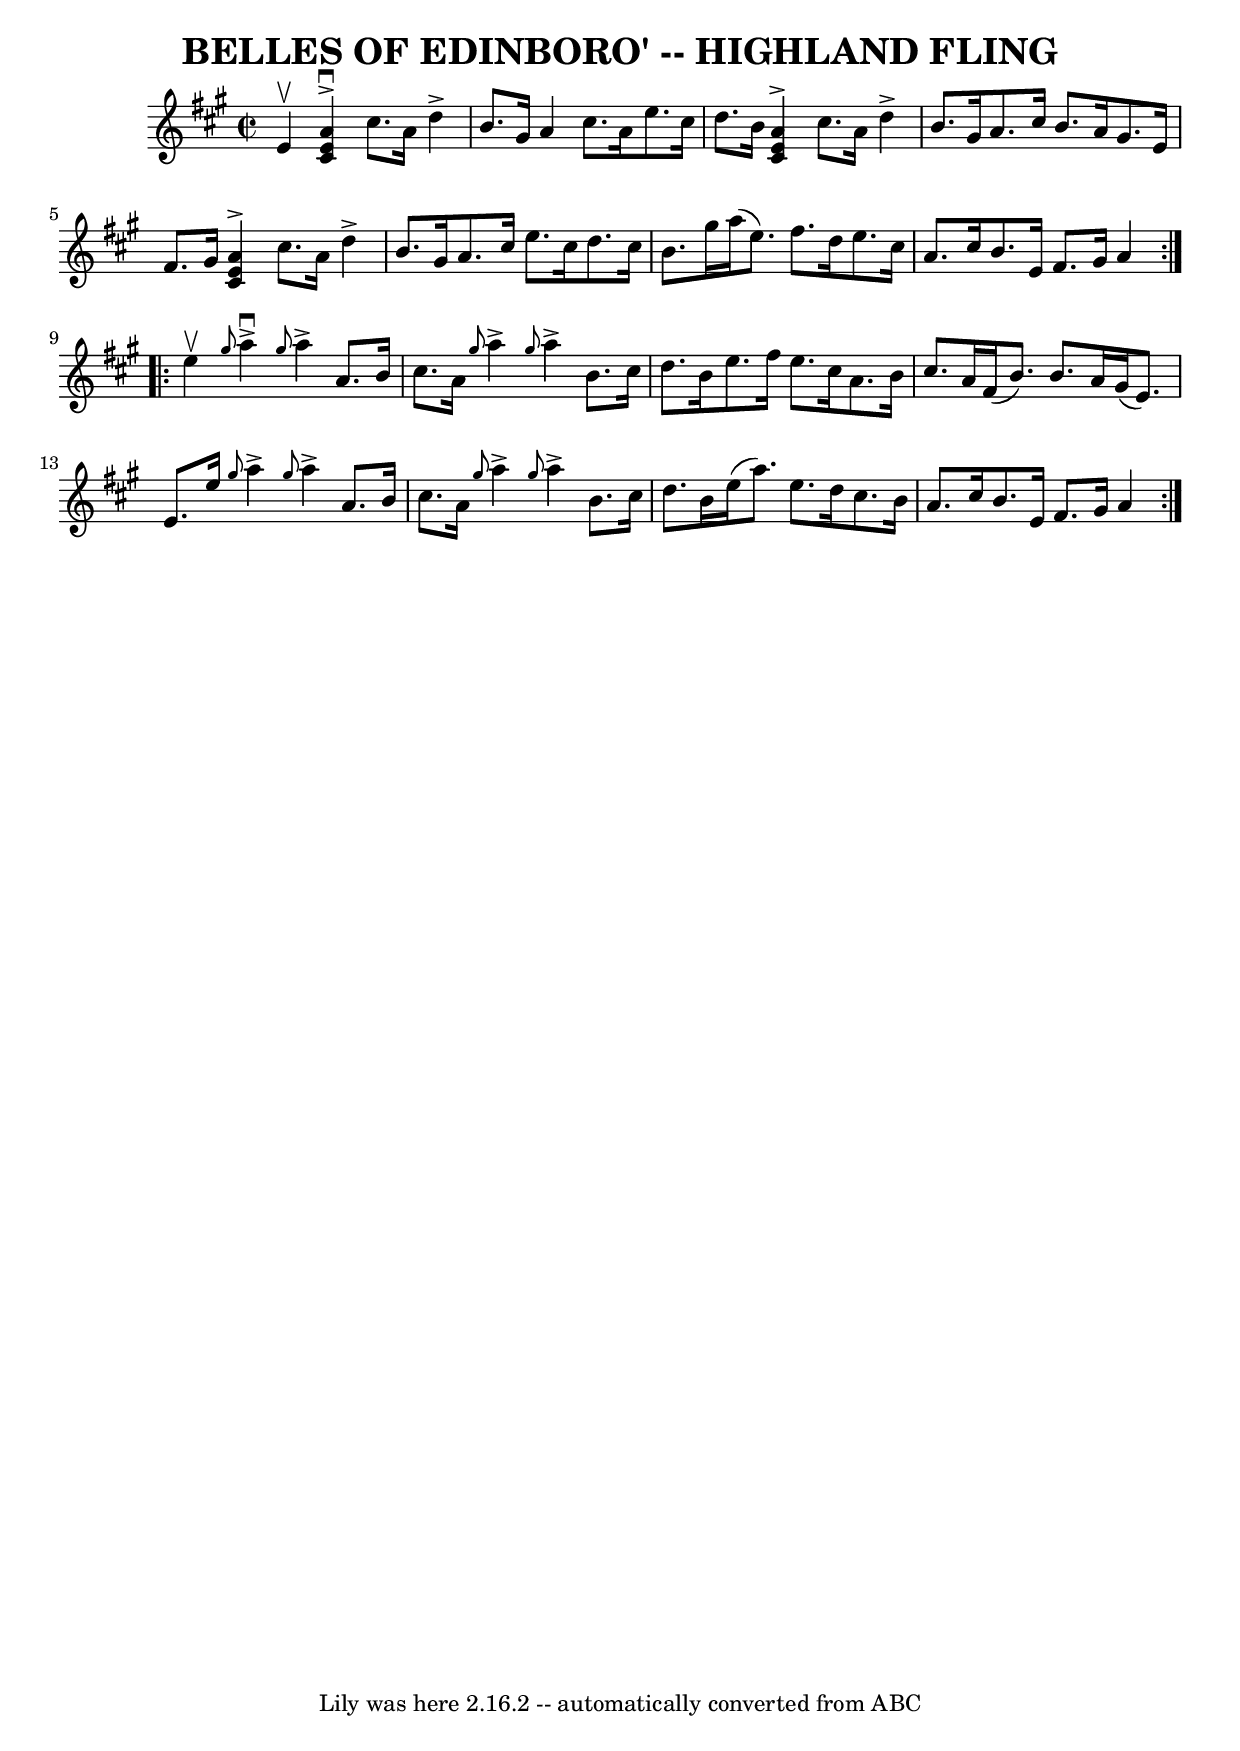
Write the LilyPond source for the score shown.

\version "2.7.40"
\include "Mammoth.ily"
\header {
	%% book = "Ryan's Mammoth Collection of Fiddle Tunes"
	composer = ""
	crossRefNumber = "1"
	footnotes = ""
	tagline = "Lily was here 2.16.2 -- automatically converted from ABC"
	title = "BELLES OF EDINBORO' -- HIGHLAND FLING"
}
voicedefault =  {


\repeat volta 2 {
\override Staff.TimeSignature #'style = #'C
 \time 2/2 
\key a \major % %slurgraces 1
 e'4^\upbow       |
   << a'4^\downbow^\accent e'4 cis'4   >> 
cis''8. a'16 d''4^\accent b'8. gis'16    |
 a'4 cis''8.  
 a'16 e''8. cis''16 d''8. b'16    |
   << a'4^\accent   
e'4 cis'4   >> cis''8. a'16 d''4^\accent b'8. gis'16    |
 
 a'8. cis''16 b'8. a'16 gis'8. e'16 fis'8. gis'16    
|
     |
   << a'4^\accent e'4 cis'4   >> cis''8. a'16   
 d''4^\accent b'8. gis'16    |
 a'8. cis''16 e''8.    
cis''16 d''8. cis''16 b'8. gis''16    |
 a''16 (e''8.  
-) fis''8. d''16 e''8. cis''16 a'8. cis''16    |
 b'8. 
 e'16 fis'8. gis'16 a'4    }     \repeat volta 2 { e''4^\upbow    
   |
 \grace { gis''8  } a''4^\downbow^\accent \grace { gis''8  
} a''4^\accent a'8. b'16 cis''8. a'16    |
 \grace {    
gis''8  } a''4^\accent \grace { gis''8  } a''4^\accent b'8.    
cis''16 d''8. b'16    |
 e''8. fis''16 e''8. cis''16    
a'8. b'16 cis''8. a'16    |
 fis'16 (b'8.) b'8.    
a'16 gis'16 (e'8.) e'8. e''16    |
     |
 \grace {   
 gis''8  } a''4^\accent \grace { gis''8  } a''4^\accent a'8. b'16 
 cis''8. a'16    |
 \grace { gis''8  } a''4^\accent \grace {   
 gis''8  } a''4^\accent b'8. cis''16 d''8. b'16    |
   
e''16 (a''8.) e''8. d''16 cis''8. b'16 a'8. cis''16    
|
 b'8. e'16 fis'8. gis'16 a'4    }   
}

\score{
    <<

	\context Staff="default"
	{
	    \voicedefault 
	}

    >>
	\layout {
	}
	\midi {}
}
